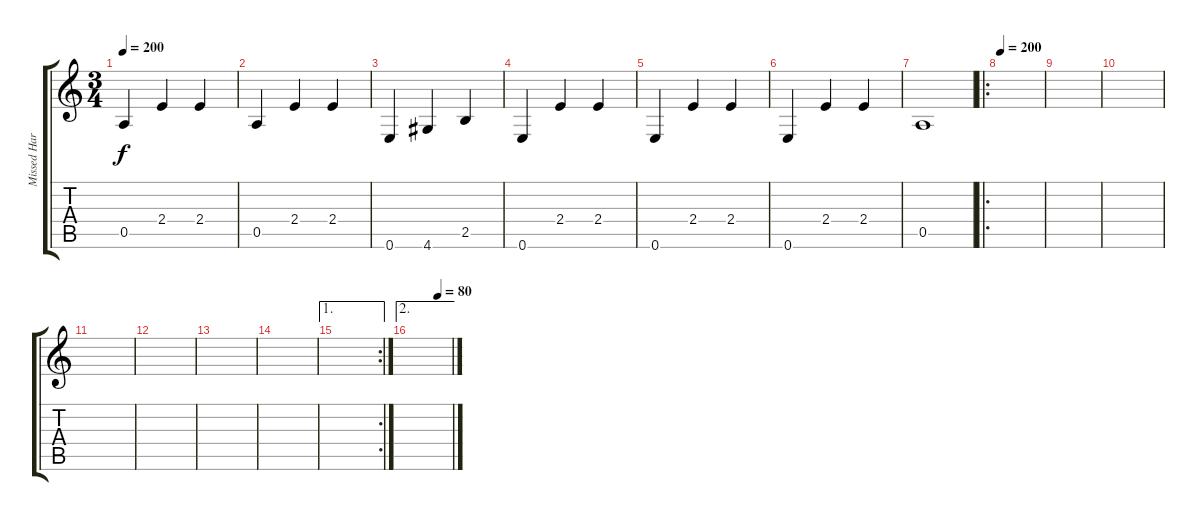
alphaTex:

\track ("Missed Harmonics" "Missed Har") {instrument acousticguitarnylon}
\staff {score tabs}
\tuning (E4 B3 G3 D3 A2 E2) {hide}
\ts (3 4)
\tempo 200
\clef g2
\ks c
0.5.4{dy f} 2.4.4 2.4.4 |
0.5.4 2.4.4 2.4.4 |
0.6.4 4.6.4 2.5.4 |
0.6.4 2.4.4 2.4.4 |
0.6.4 2.4.4 2.4.4 |
0.6.4 2.4.4 2.4.4 |
0.5.1 |
\ro
\tempo 200
|
|
|
|
|
|
|
\ae 1
\rc 2
|
\ae 2
\tempo (80 0.6666666666666666)
